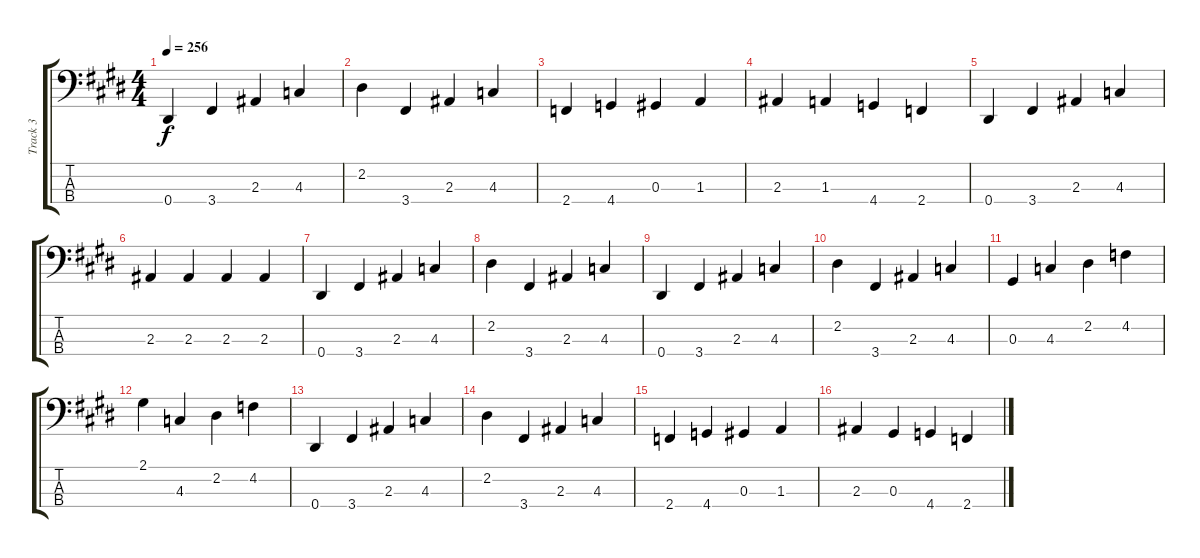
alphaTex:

\track ("Track 3" "Track 3") {instrument electricbassfinger}
\staff {score tabs}
\tuning (Gb2 Db2 Ab1 Eb1) {hide}
\ts (4 4)
\tempo 256
\clef f4
\ks e
0.4.4{dy f} 3.4.4 2.3.4 4.3.4 |
2.2.4 3.4.4 2.3.4 4.3.4 |
2.4.4 4.4.4 0.3.4 1.3.4 |
2.3.4 1.3.4 4.4.4 2.4.4 |
0.4.4 3.4.4 2.3.4 4.3.4 |
2.3.4 2.3.4 2.3.4 2.3.4 |
0.4.4 3.4.4 2.3.4 4.3.4 |
2.2.4 3.4.4 2.3.4 4.3.4 |
0.4.4 3.4.4 2.3.4 4.3.4 |
2.2.4 3.4.4 2.3.4 4.3.4 |
0.3.4 4.3.4 2.2.4 4.2.4 |
2.1.4 4.3.4 2.2.4 4.2.4 |
0.4.4 3.4.4 2.3.4 4.3.4 |
2.2.4 3.4.4 2.3.4 4.3.4 |
2.4.4 4.4.4 0.3.4 1.3.4 |
2.3.4 0.3.4 4.4.4 2.4.4
